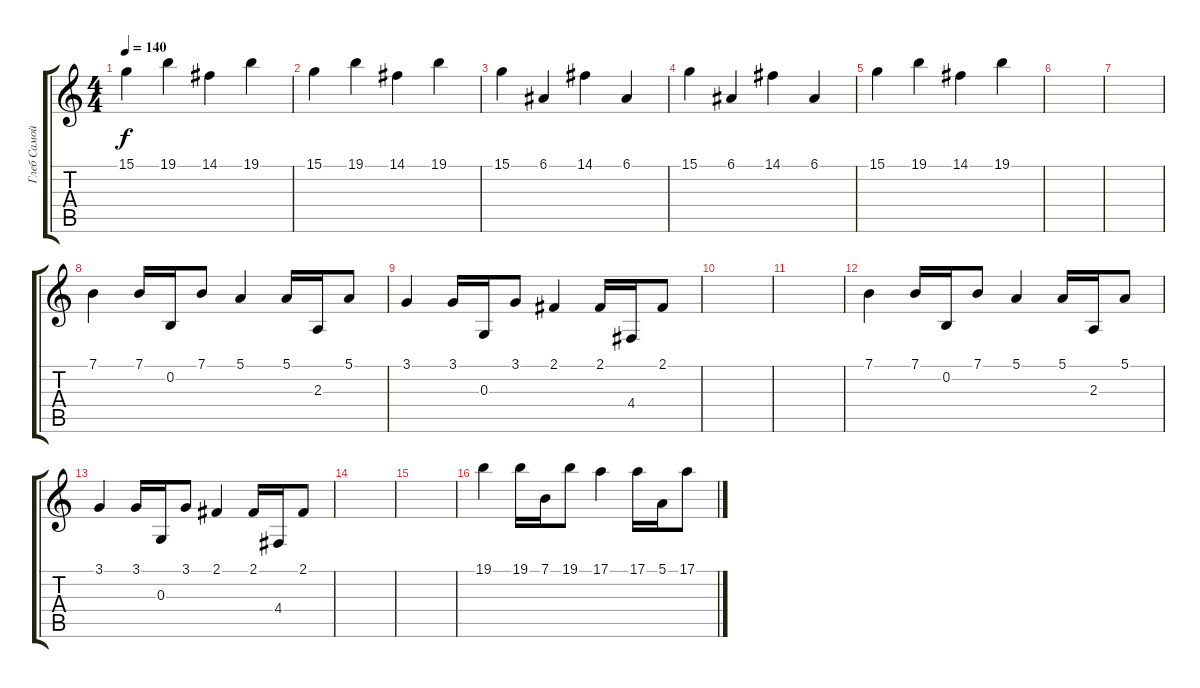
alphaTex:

\track ("Глеб Самойлов (клавишные)" "Глеб Самой") {instrument koto}
\staff {score tabs}
\tuning (E4 B3 G3 D3 A2 E2) {hide}
\ts (4 4)
\tempo 140
\clef g2
\ks c
15.1.4{dy f} 19.1.4 14.1.4 19.1.4 |
15.1.4 19.1.4 14.1.4 19.1.4 |
15.1.4 6.1.4 14.1.4 6.1.4 |
15.1.4 6.1.4 14.1.4 6.1.4 |
15.1.4 19.1.4 14.1.4 19.1.4 |
|
|
7.1.4{instrument fx1rain} 7.1.16 0.2.16 7.1.8 5.1.4 5.1.16 2.3.16 5.1.8 |
3.1.4 3.1.16 0.3.16 3.1.8 2.1.4 2.1.16 4.4.16 2.1.8 |
|
|
7.1.4{instrument fx1rain} 7.1.16 0.2.16 7.1.8 5.1.4 5.1.16 2.3.16 5.1.8 |
3.1.4 3.1.16 0.3.16 3.1.8 2.1.4 2.1.16 4.4.16 2.1.8 |
|
|
19.1.4{instrument fx1rain} 19.1.16 7.1.16 19.1.8 17.1.4 17.1.16 5.1.16 17.1.8
